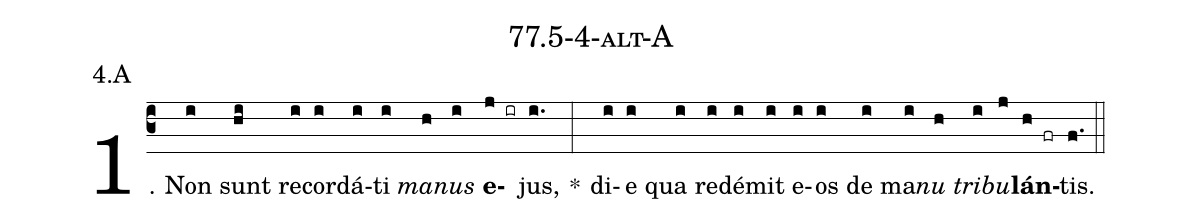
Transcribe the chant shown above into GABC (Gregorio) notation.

name: 77.5-4-alt-A;
annotation: 4.A;
%%
(c3)1. Non(i) sunt(hi) re(i)cor(i)dá(i)ti(i) <i>ma</i>(h)<i>nus</i>(i) <b>e</b>(j ir)jus,(i.) *(:) di(i)e(i) qua(i) red(i)é(i)mit(i) e(i)os(i) de(i) ma(i)<i>nu</i>(h) <i>tri</i>(i)<i>bu</i>(j)<b>lán</b>(h fr)tis.(f.) (::)


%E(i) u(h) o(i) u(j) a(h) e.(f.) (::)
